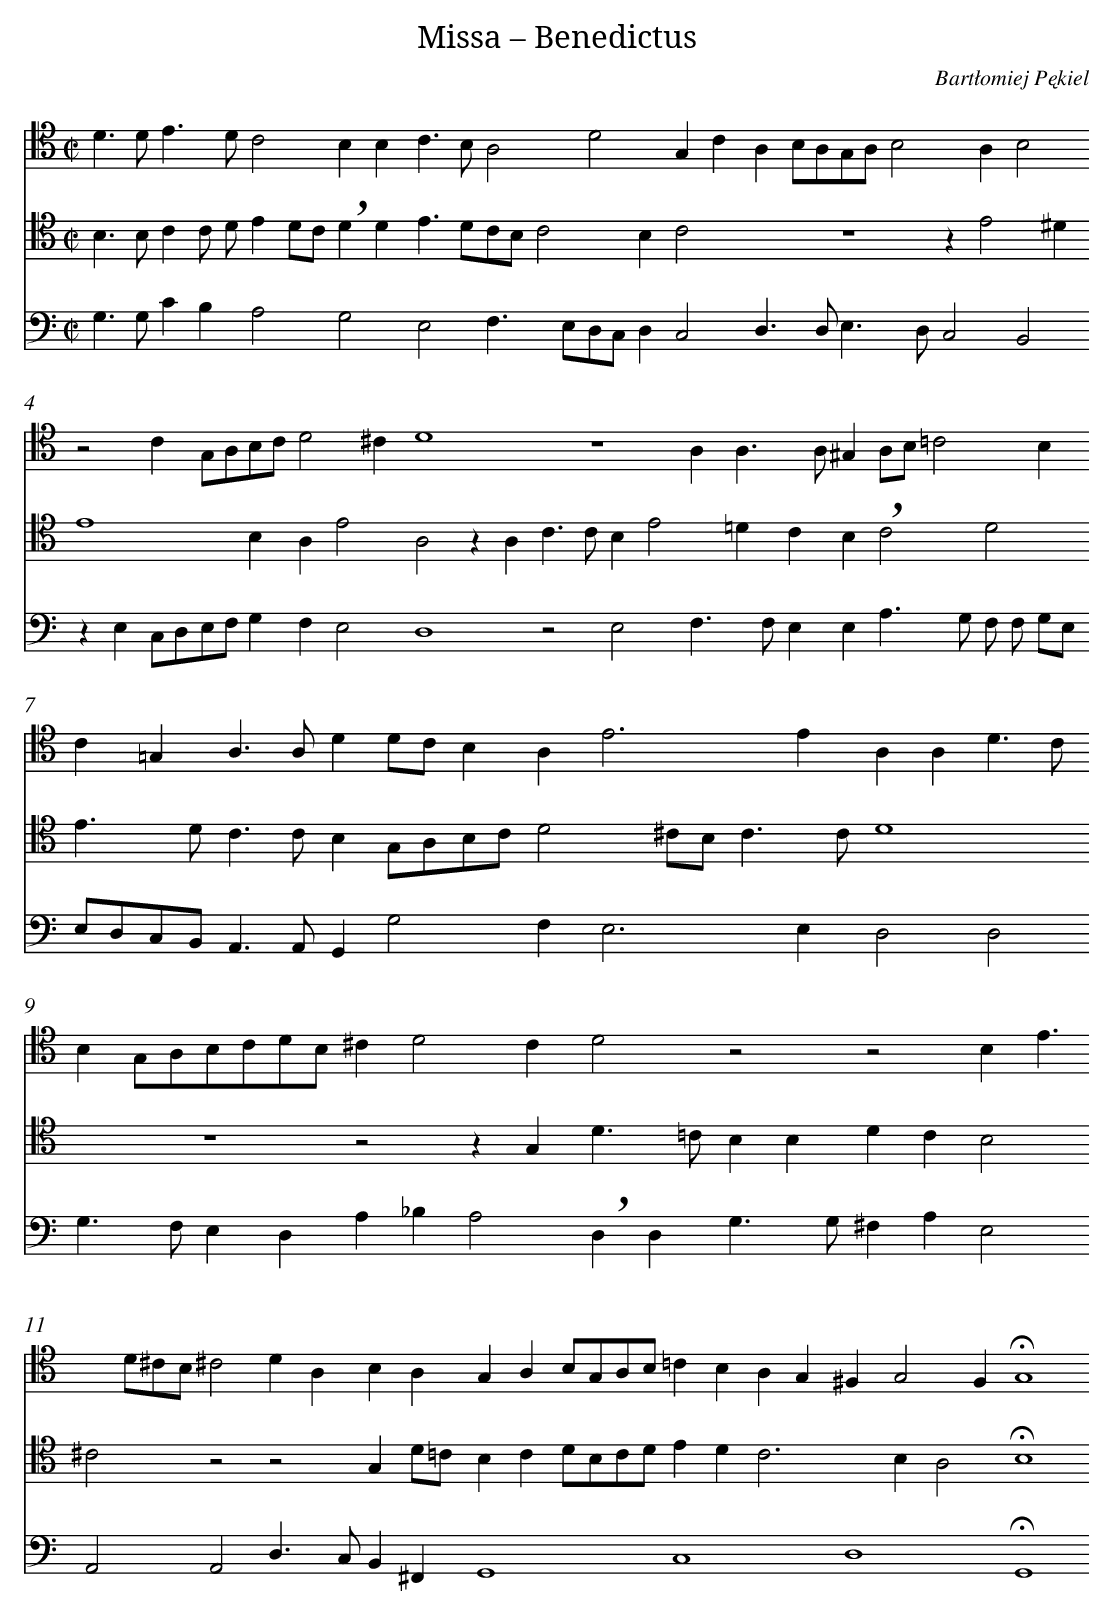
X:1
T: Missa – Benedictus
C: Bartłomiej Pękiel
L: 1/4
M: C|
V: 1 clef=tenor
V: 2 clef=tenor
V: 3 clef=bass
K: C
[V:1] D>DE>DC2B,B, [|]
[V:2] B,>B,CC/ D/ED/C/!breath!DD [|]
[V:3] G,>G,CB,A,2G,2 [|]
[V:1] C>B,A,2D2G,C [|]
[V:2] E>DC/B,/C2B,C2 [|]
[V:3] E,2F,>E,D,/C,/D,C,2 [|]
[V:1] A,B,/A,/G,/A,/B,2A,B,2 [|]
[V:2] z4zE2^D [|]
[V:3] D,>D,E,>D,C,2B,,2 [|]
[V:1] z2CG,/A,/B,/C/D2^C [|]
[V:2] E4B,A,E2 [|]
[V:3] zE,C,/D,/E,/F,/G,F,E,2 [|]
[V:1] D4z4 [|]
[V:2] A,2zA,C>CB,E2 [|]
[V:3] D,4z2E,2 [|]
[V:1] A,A,>A,^G,A,/B,/=C2B, [|]
[V:2] =DCB,!breath!C2D2 [|]
[V:3] F,>F,E,E,A,>G, F,/ F,/ G,/E,/ [|]
[V:1] C=G,A,>A,DD/C/B,A, [|]
[V:2] E>DC>CB,G,/A,/B,/C/D2 [|]
[V:3] E,/D,/C,/B,,<A,,A,,/G,,G,2F, [|]
[V:1] E2>E2A,A,D3/C/ [|]
[V:2] ^C/B,<CC/D4 [|]
[V:3] E,2>E,2D,2D,2 [|]
[V:1] B,G,/A,/B,/C/D/B,/^CD2C [|]
[V:2] z4z2zG, [|]
[V:3] G,>F,E,D,A,_B,A,2 [|]
[V:1] D2z2z2B,E3/ [|]
[V:2] D>=CB,B,DCB,2 [|]
[V:3] !breath!D,D,G,>G,^F,A,E,2 [|]
[V:1] D/^C/B,/^C2DA,B,A, [|]
[V:2] ^C2z2z2G,D/=C/ [|]
[V:3] A,,2A,,2D,>C,B,,^F,, [|]
[V:1] G,A,B,/G,/A,/B,/=CB,A,G, [|]
[V:2] B,CD/B,/C/D/EDC3 [|]
[V:3] G,,4C,4 [|]
[V:1] ^F,G,2F,!fermata!G,4 [|]
[V:2] B,A,2!fermata!B,4 [|]
[V:3] D,4!fermata!G,,4 [|]
